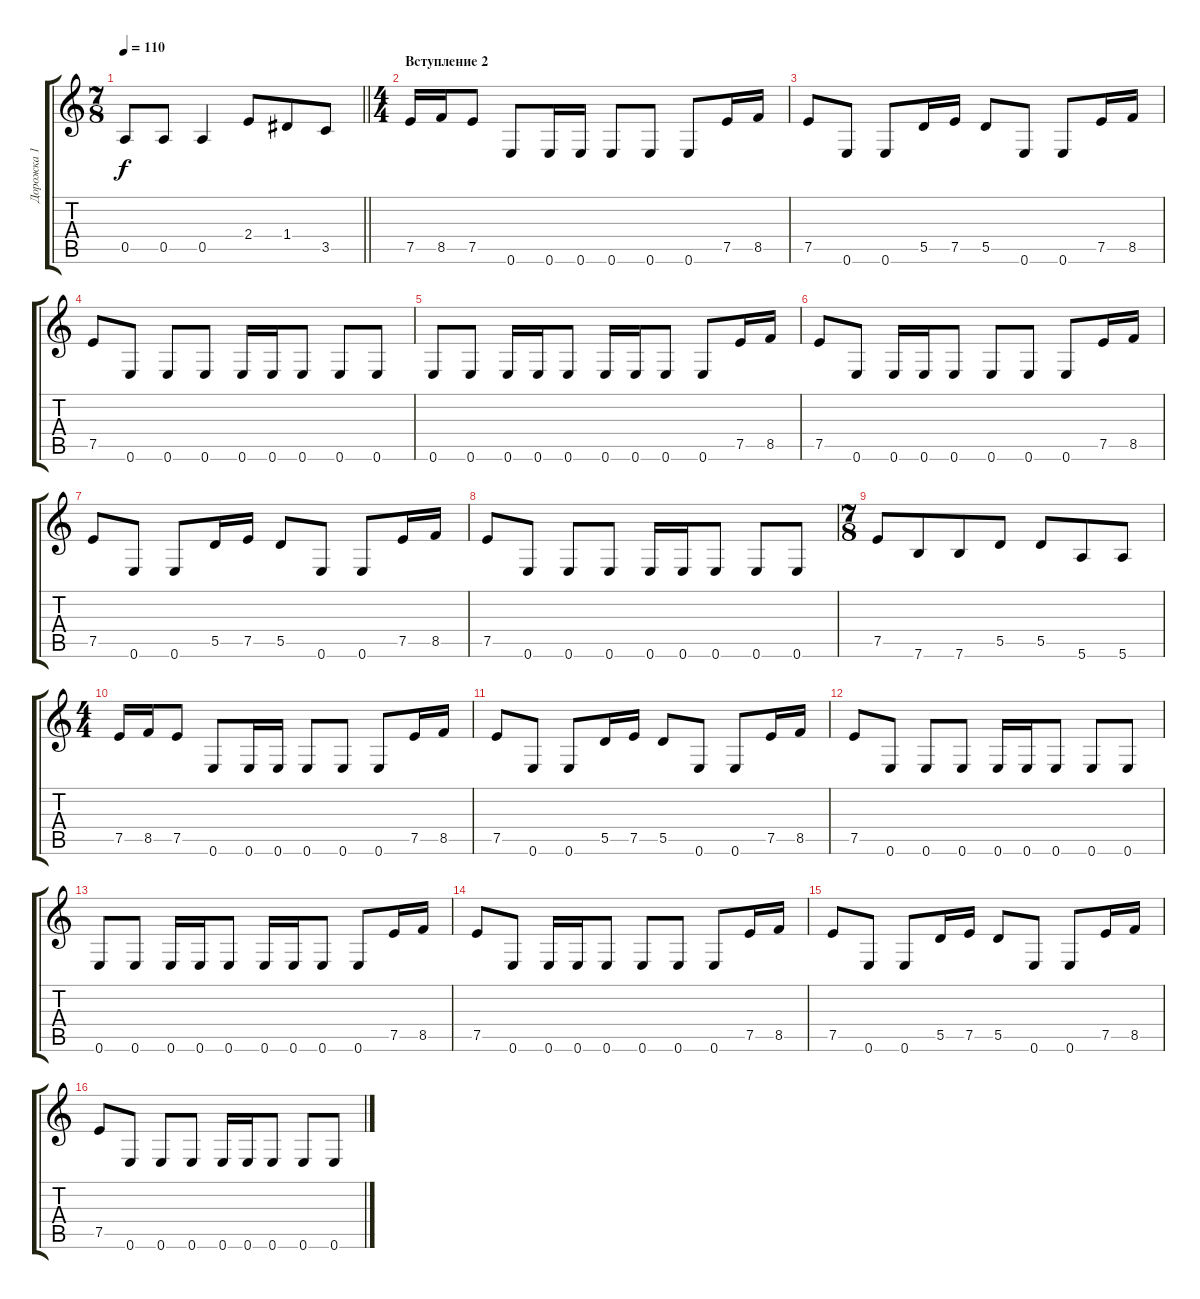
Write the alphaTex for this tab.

\track ("Дорожка 1" "Дорожка 1") {instrument distortionguitar}
\staff {score tabs}
\tuning (E4 B3 G3 D3 A2 E2) {hide}
\ts (7 8)
\tempo 110
\clef g2
\barLineRight lightlight
\ks c
0.5.8{dy f} 0.5.8 0.5.4 2.4.8 1.4.8 3.5.8 |
\ts (4 4)
\section ("" "Вступление 2")
7.5.16 8.5.16 7.5.8 0.6.8 0.6.16 0.6.16 0.6.8 0.6.8 0.6.8 7.5.16 8.5.16 |
7.5.8 0.6.8 0.6.8 5.5.16 7.5.16 5.5.8 0.6.8 0.6.8 7.5.16 8.5.16 |
7.5.8 0.6.8 0.6.8 0.6.8 0.6.16 0.6.16 0.6.8 0.6.8 0.6.8 |
0.6.8 0.6.8 0.6.16 0.6.16 0.6.8 0.6.16 0.6.16 0.6.8 0.6.8 7.5.16 8.5.16 |
7.5.8 0.6.8 0.6.16 0.6.16 0.6.8 0.6.8 0.6.8 0.6.8 7.5.16 8.5.16 |
7.5.8 0.6.8 0.6.8 5.5.16 7.5.16 5.5.8 0.6.8 0.6.8 7.5.16 8.5.16 |
7.5.8 0.6.8 0.6.8 0.6.8 0.6.16 0.6.16 0.6.8 0.6.8 0.6.8 |
\ts (7 8)
7.5.8 7.6.8 7.6.8 5.5.8 5.5.8 5.6.8 5.6.8 |
\ts (4 4)
7.5.16 8.5.16 7.5.8 0.6.8 0.6.16 0.6.16 0.6.8 0.6.8 0.6.8 7.5.16 8.5.16 |
7.5.8 0.6.8 0.6.8 5.5.16 7.5.16 5.5.8 0.6.8 0.6.8 7.5.16 8.5.16 |
7.5.8 0.6.8 0.6.8 0.6.8 0.6.16 0.6.16 0.6.8 0.6.8 0.6.8 |
0.6.8 0.6.8 0.6.16 0.6.16 0.6.8 0.6.16 0.6.16 0.6.8 0.6.8 7.5.16 8.5.16 |
7.5.8 0.6.8 0.6.16 0.6.16 0.6.8 0.6.8 0.6.8 0.6.8 7.5.16 8.5.16 |
7.5.8 0.6.8 0.6.8 5.5.16 7.5.16 5.5.8 0.6.8 0.6.8 7.5.16 8.5.16 |
7.5.8 0.6.8 0.6.8 0.6.8 0.6.16 0.6.16 0.6.8 0.6.8 0.6.8
